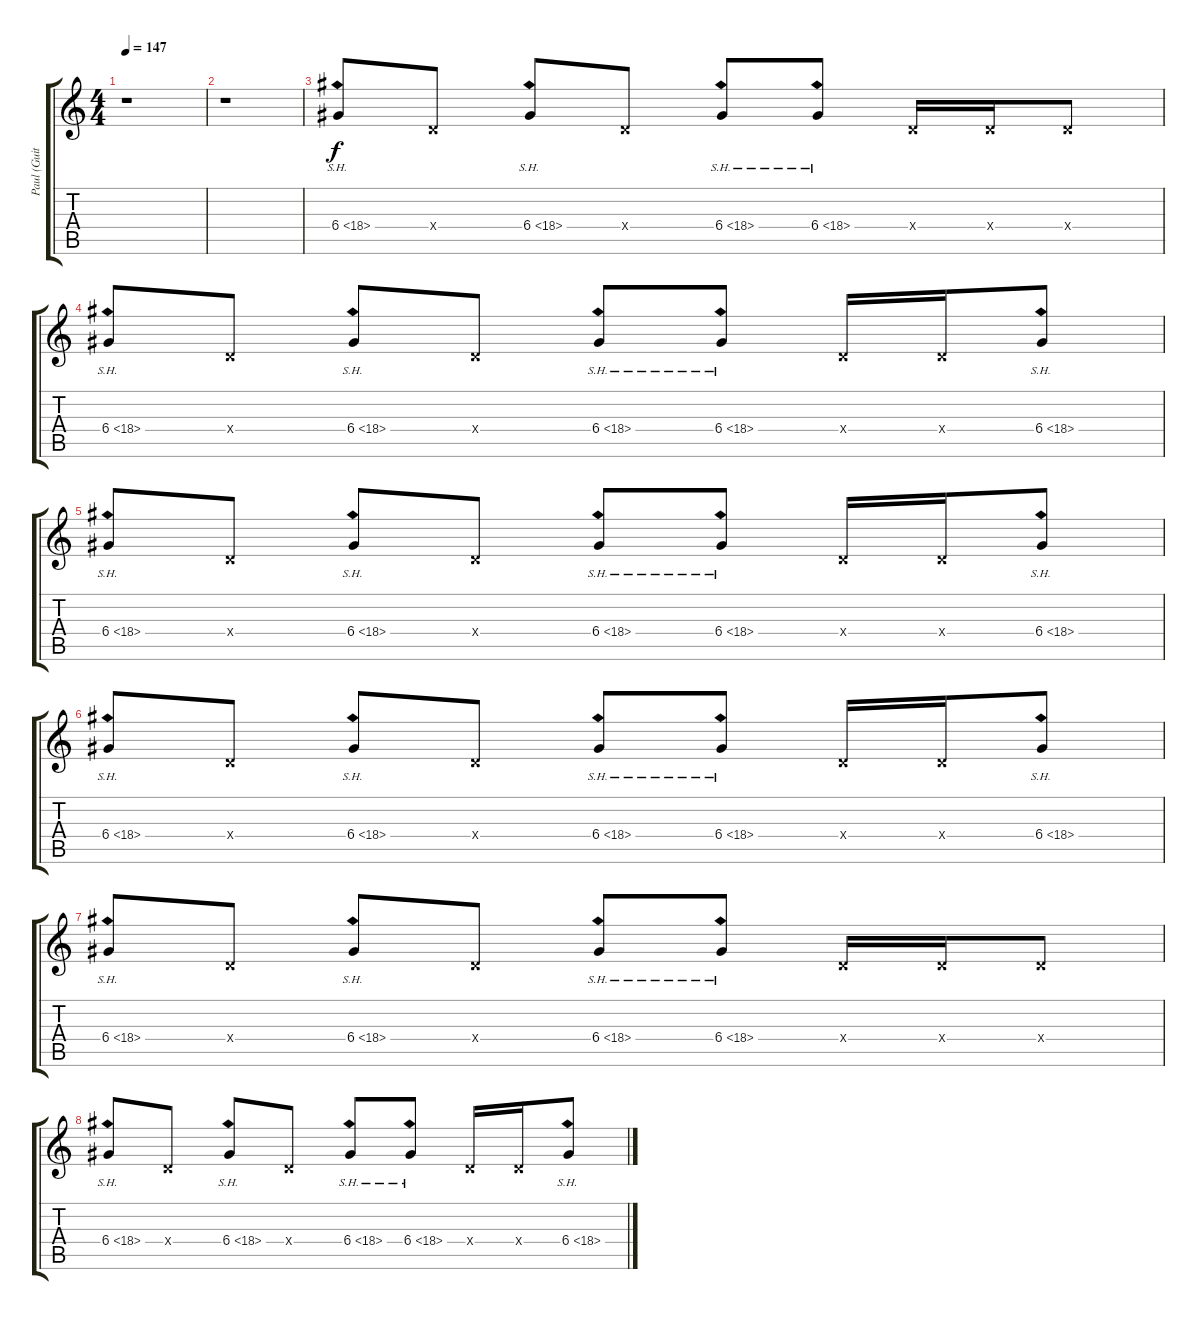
\track ("Paul (Guitar 2)" "Paul (Guit") {instrument distortionguitar}
\staff {score tabs}
\tuning (E4 B3 G3 D3 A2 D2) {hide}
\ts (4 4)
\tempo 147
\clef g2
\ks c
r.1{dy f} |
r.1 |
6.4{sh 12}.8{volume 11} 0.4{x}.8 6.4{sh 12}.8 0.4{x}.8 6.4{sh 12}.8 6.4{sh 12}.8 0.4{x}.16 0.4{x}.16 0.4{x}.8 |
6.4{sh 12}.8{volume 11} 0.4{x}.8 6.4{sh 12}.8 0.4{x}.8 6.4{sh 12}.8 6.4{sh 12}.8 0.4{x}.16 0.4{x}.16 6.4{sh 12}.8 |
6.4{sh 12}.8{volume 11} 0.4{x}.8 6.4{sh 12}.8 0.4{x}.8 6.4{sh 12}.8 6.4{sh 12}.8 0.4{x}.16 0.4{x}.16 6.4{sh 12}.8 |
6.4{sh 12}.8{volume 11} 0.4{x}.8 6.4{sh 12}.8 0.4{x}.8 6.4{sh 12}.8 6.4{sh 12}.8 0.4{x}.16 0.4{x}.16 6.4{sh 12}.8 |
6.4{sh 12}.8 0.4{x}.8 6.4{sh 12}.8 0.4{x}.8 6.4{sh 12}.8 6.4{sh 12}.8 0.4{x}.16 0.4{x}.16 0.4{x}.8 |
6.4{sh 12}.8{volume 11} 0.4{x}.8 6.4{sh 12}.8 0.4{x}.8 6.4{sh 12}.8 6.4{sh 12}.8 0.4{x}.16 0.4{x}.16 6.4{sh 12}.8
